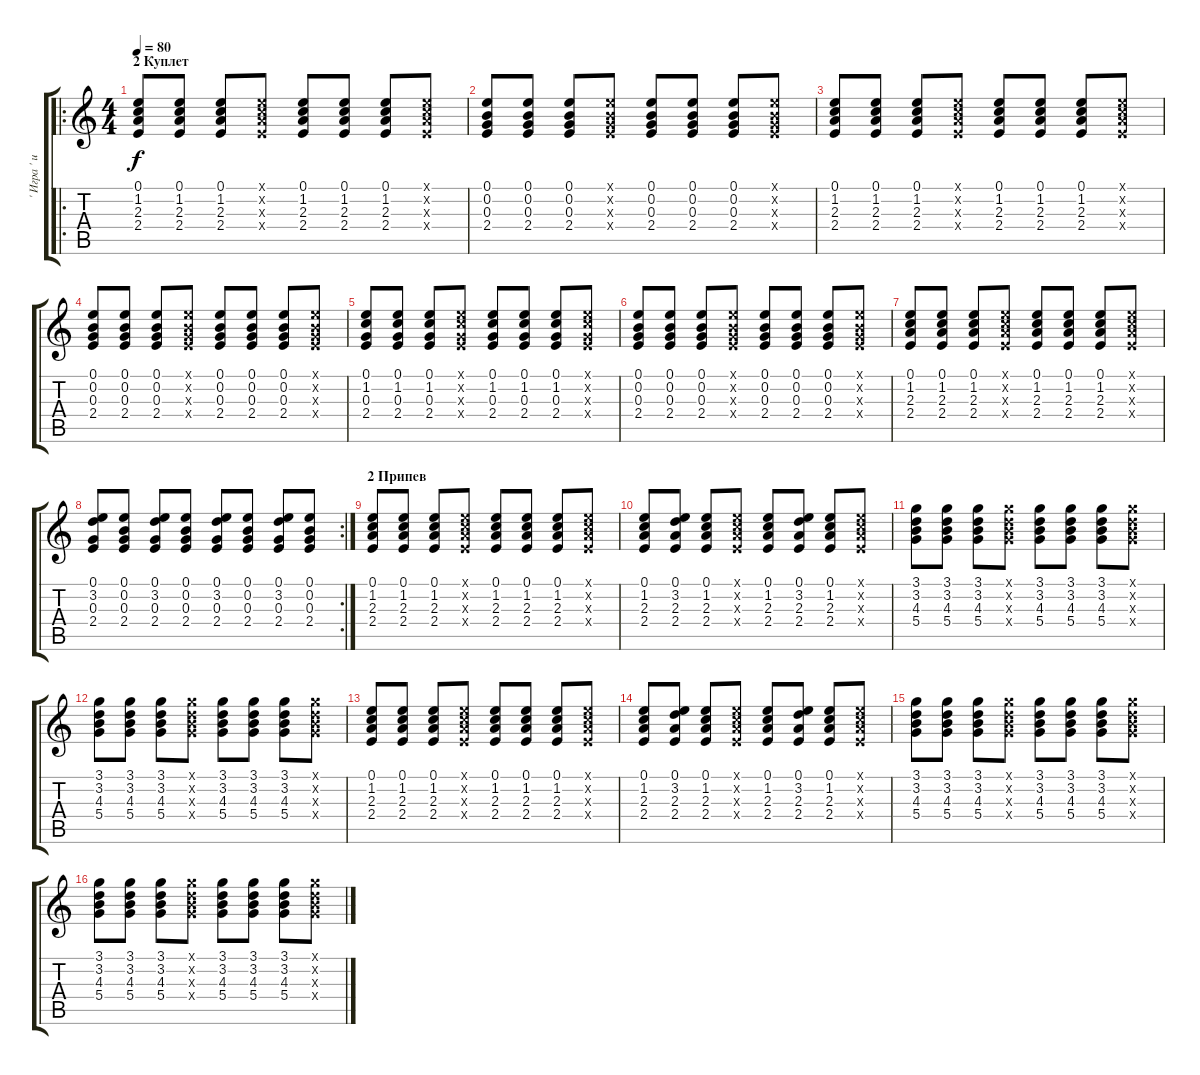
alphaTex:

\track ("' Игра ' из Альбома Ночь" "' Игра ' и") {instrument acousticguitarsteel}
\staff {score tabs}
\tuning (E4 B3 G3 D3 A2 E2) {hide}
\ro
\ts (4 4)
\section ("" "2 Куплет")
\tempo 80
\clef g2
\ks c
(0.1 1.2 2.3 2.4).8{dy f} (0.1 1.2 2.3 2.4).8 (0.1 1.2 2.3 2.4).8 (0.1{x} 1.2{x} 2.3{x} 2.4{x}).8 (0.1 1.2 2.3 2.4).8 (0.1 1.2 2.3 2.4).8 (0.1 1.2 2.3 2.4).8 (0.1{x} 1.2{x} 2.3{x} 2.4{x}).8 |
(0.1 0.2 0.3 2.4).8 (0.1 0.2 0.3 2.4).8 (0.1 0.2 0.3 2.4).8 (0.1{x} 0.2{x} 0.3{x} 2.4{x}).8 (0.1 0.2 0.3 2.4).8 (0.1 0.2 0.3 2.4).8 (0.1 0.2 0.3 2.4).8 (0.1{x} 0.2{x} 0.3{x} 2.4{x}).8 |
(0.1 1.2 2.3 2.4).8 (0.1 1.2 2.3 2.4).8 (0.1 1.2 2.3 2.4).8 (0.1{x} 1.2{x} 2.3{x} 2.4{x}).8 (0.1 1.2 2.3 2.4).8 (0.1 1.2 2.3 2.4).8 (0.1 1.2 2.3 2.4).8 (0.1{x} 1.2{x} 2.3{x} 2.4{x}).8 |
(0.1 0.2 0.3 2.4).8 (0.1 0.2 0.3 2.4).8 (0.1 0.2 0.3 2.4).8 (0.1{x} 0.2{x} 0.3{x} 2.4{x}).8 (0.1 0.2 0.3 2.4).8 (0.1 0.2 0.3 2.4).8 (0.1 0.2 0.3 2.4).8 (0.1{x} 0.2{x} 0.3{x} 2.4{x}).8 |
(0.1 1.2 0.3 2.4).8 (0.1 1.2 0.3 2.4).8 (0.1 1.2 0.3 2.4).8 (0.1{x} 1.2{x} 0.3{x} 2.4{x}).8 (0.1 1.2 0.3 2.4).8 (0.1 1.2 0.3 2.4).8 (0.1 1.2 0.3 2.4).8 (0.1{x} 1.2{x} 0.3{x} 2.4{x}).8 |
(0.1 0.2 0.3 2.4).8 (0.1 0.2 0.3 2.4).8 (0.1 0.2 0.3 2.4).8 (0.1{x} 0.2{x} 0.3{x} 2.4{x}).8 (0.1 0.2 0.3 2.4).8 (0.1 0.2 0.3 2.4).8 (0.1 0.2 0.3 2.4).8 (0.1{x} 0.2{x} 0.3{x} 2.4{x}).8 |
(0.1 1.2 2.3 2.4).8 (0.1 1.2 2.3 2.4).8 (0.1 1.2 2.3 2.4).8 (0.1{x} 1.2{x} 2.3{x} 2.4{x}).8 (0.1 1.2 2.3 2.4).8 (0.1 1.2 2.3 2.4).8 (0.1 1.2 2.3 2.4).8 (0.1{x} 1.2{x} 2.3{x} 2.4{x}).8 |
\rc 2
(0.1 3.2 0.3 2.4).8 (0.1 0.2 0.3 2.4).8 (0.1 3.2 0.3 2.4).8 (0.1 0.2 0.3 2.4).8 (0.1 3.2 0.3 2.4).8 (0.1 0.2 0.3 2.4).8 (0.1 3.2 0.3 2.4).8 (0.1 0.2 0.3 2.4).8 |
\section ("" "2 Припев")
(0.1 1.2 2.3 2.4).8 (0.1 1.2 2.3 2.4).8 (0.1 1.2 2.3 2.4).8 (0.1{x} 1.2{x} 2.3{x} 2.4{x}).8 (0.1 1.2 2.3 2.4).8 (0.1 1.2 2.3 2.4).8 (0.1 1.2 2.3 2.4).8 (0.1{x} 1.2{x} 2.3{x} 2.4{x}).8 |
(0.1 1.2 2.3 2.4).8 (0.1 3.2 2.3 2.4).8 (0.1 1.2 2.3 2.4).8 (0.1{x} 1.2{x} 2.3{x} 2.4{x}).8 (0.1 1.2 2.3 2.4).8 (0.1 3.2 2.3 2.4).8 (0.1 1.2 2.3 2.4).8 (0.1{x} 1.2{x} 2.3{x} 2.4{x}).8 |
(3.1 3.2 4.3 5.4).8 (3.1 3.2 4.3 5.4).8 (3.1 3.2 4.3 5.4).8 (3.1{x} 3.2{x} 4.3{x} 5.4{x}).8 (3.1 3.2 4.3 5.4).8 (3.1 3.2 4.3 5.4).8 (3.1 3.2 4.3 5.4).8 (3.1{x} 3.2{x} 4.3{x} 5.4{x}).8 |
(3.1 3.2 4.3 5.4).8 (3.1 3.2 4.3 5.4).8 (3.1 3.2 4.3 5.4).8 (3.1{x} 3.2{x} 4.3{x} 5.4{x}).8 (3.1 3.2 4.3 5.4).8 (3.1 3.2 4.3 5.4).8 (3.1 3.2 4.3 5.4).8 (3.1{x} 3.2{x} 4.3{x} 5.4{x}).8 |
(0.1 1.2 2.3 2.4).8 (0.1 1.2 2.3 2.4).8 (0.1 1.2 2.3 2.4).8 (0.1{x} 1.2{x} 2.3{x} 2.4{x}).8 (0.1 1.2 2.3 2.4).8 (0.1 1.2 2.3 2.4).8 (0.1 1.2 2.3 2.4).8 (0.1{x} 1.2{x} 2.3{x} 2.4{x}).8 |
(0.1 1.2 2.3 2.4).8 (0.1 3.2 2.3 2.4).8 (0.1 1.2 2.3 2.4).8 (0.1{x} 1.2{x} 2.3{x} 2.4{x}).8 (0.1 1.2 2.3 2.4).8 (0.1 3.2 2.3 2.4).8 (0.1 1.2 2.3 2.4).8 (0.1{x} 1.2{x} 2.3{x} 2.4{x}).8 |
(3.1 3.2 4.3 5.4).8 (3.1 3.2 4.3 5.4).8 (3.1 3.2 4.3 5.4).8 (3.1{x} 3.2{x} 4.3{x} 5.4{x}).8 (3.1 3.2 4.3 5.4).8 (3.1 3.2 4.3 5.4).8 (3.1 3.2 4.3 5.4).8 (3.1{x} 3.2{x} 4.3{x} 5.4{x}).8 |
(3.1 3.2 4.3 5.4).8 (3.1 3.2 4.3 5.4).8 (3.1 3.2 4.3 5.4).8 (3.1{x} 3.2{x} 4.3{x} 5.4{x}).8 (3.1 3.2 4.3 5.4).8 (3.1 3.2 4.3 5.4).8 (3.1 3.2 4.3 5.4).8 (3.1{x} 3.2{x} 4.3{x} 5.4{x}).8
